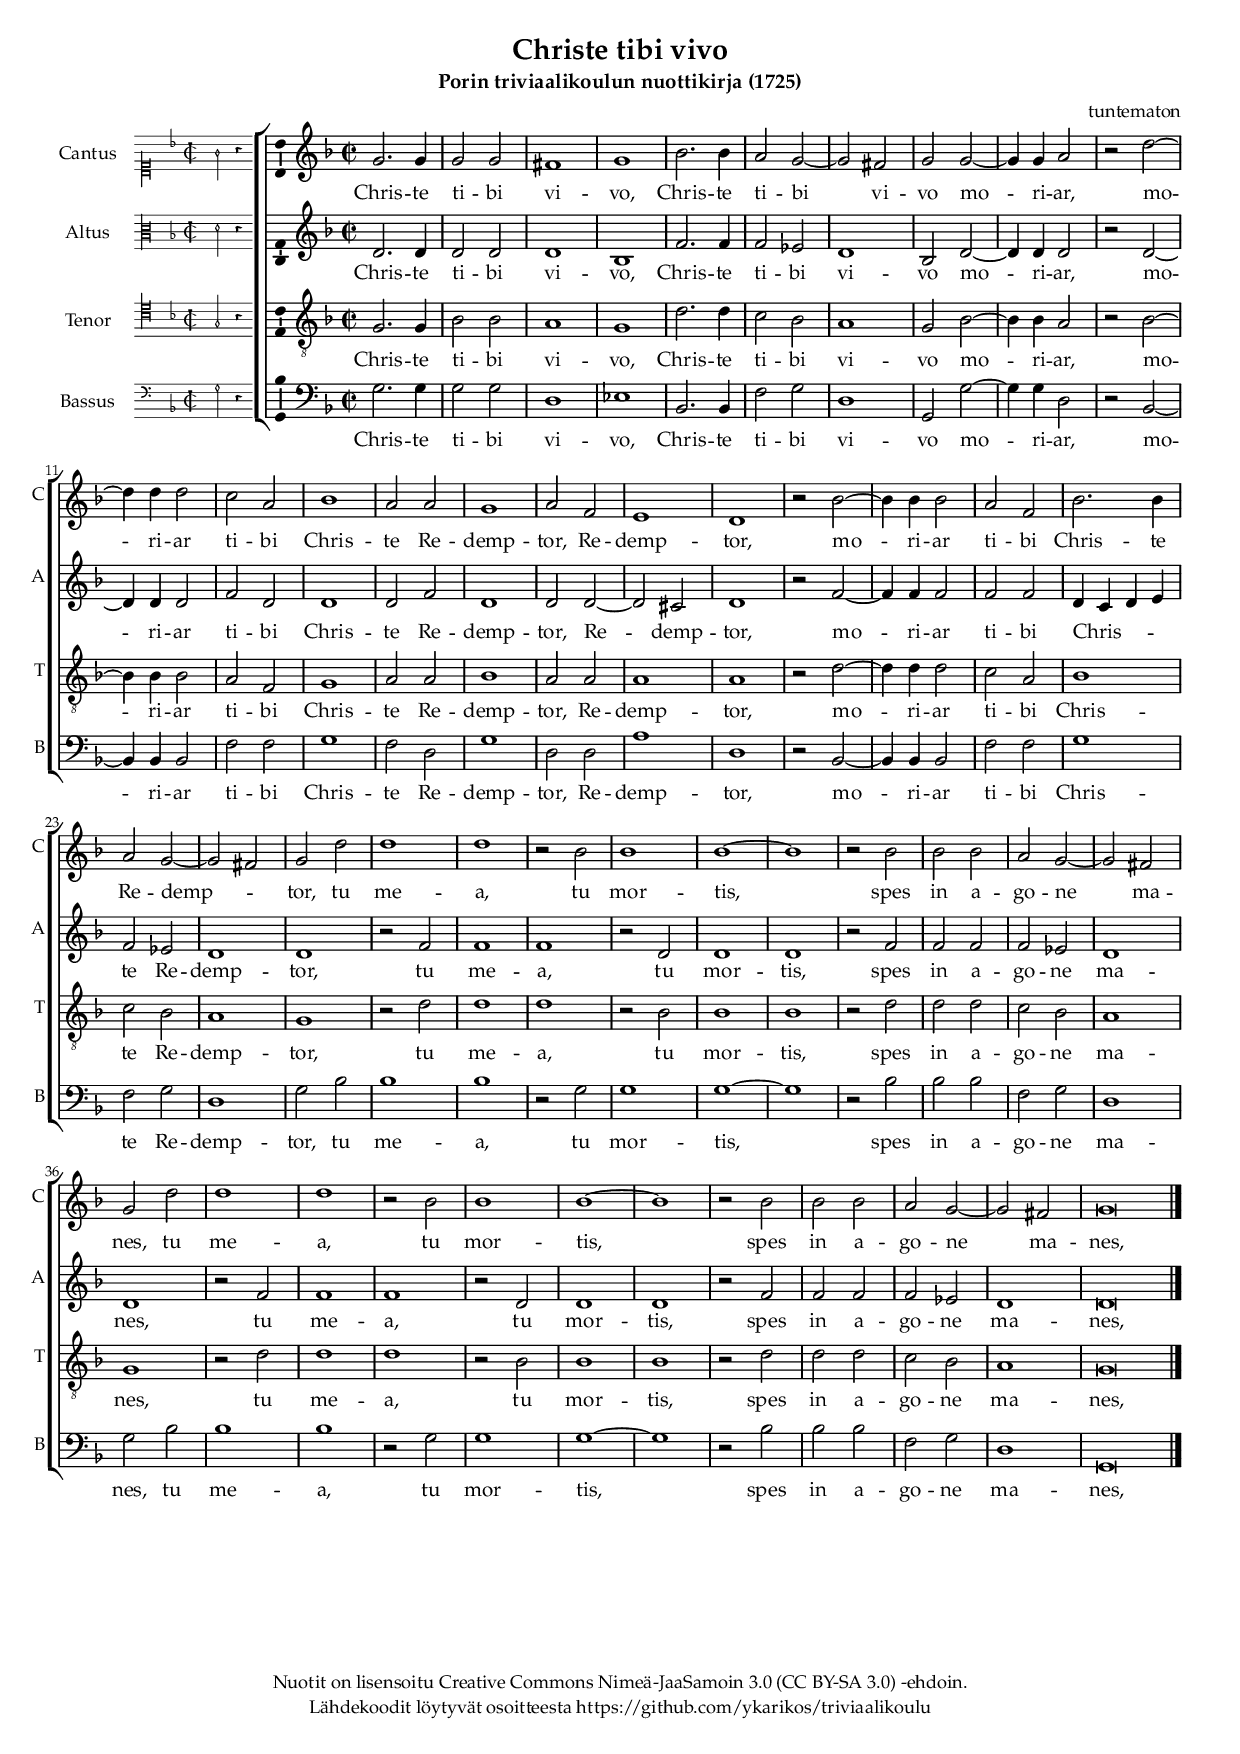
\version "2.19.49"
\include "suomi.ly"

#(set-global-staff-size 16)

global = {
%  \numericTimeSignature
  \time 2/2
%  \autoBeamOff
  \key d \minor
  \set Staff.midiInstrument = #"voice oohs"
}

SopranoMusic = \relative c'' {
  \set Staff.instrumentName = #"Cantus"
  \set Staff.shortInstrumentName = "C"

  \incipit { \clef "mensural-c1" \key d \minor \time 2/2 g'2 r4 }


  g2. g4 | g2 g | fis1 | g | b2. b4 | a2 g~ |
  g fis | g g~ | g4 g a2 | r d~ | d4 d d2 | c a |
  b1 | a2 a | g1 | a2 f | e1 | d | r2 b'~ | b4 b b2 |
% 2
  a f | b2. b4 | a2 g~( | g fis) | g d' | d1 | d |
  r2 b | b1 | b1~ | b | r2 b | b b | a g~ | g fis |
  g d' | d1 | d | r2 b | b1 | b~ | b |
  r2 b | b b | a g~ | g fis |
  \time 4/2
  \once \override Staff.TimeSignature.break-visibility = ##(#t #f #t)
  g\breve \bar "|."
}

stanzaOneLyrics = \lyricmode {
	Chris -- te ti -- bi vi -- vo,
	Chris -- te ti -- bi vi -- vo mo -- ri -- ar,
	mo -- ri -- ar ti -- bi Chris -- te Re -- demp -- tor,
	Re -- demp -- tor,
	mo -- ri -- ar ti -- bi Chris -- te Re -- demp -- tor,
	tu me -- a, tu mor -- tis,
	spes in a -- go -- ne ma -- nes,
	tu me -- a, tu mor -- tis,
	spes in a -- go -- ne ma -- nes,
}

AltoMusic = \relative c' {
  \set Staff.instrumentName = #"Altus"
  \set Staff.shortInstrumentName = "A"

  \incipit { \clef "mensural-c3" \key d \minor \time 2/2 d'2 r4 }

  d2. d4 | d2 d | d1 | b | f'2. f4 | f2 es |
  d1 | b2 d~ | d4 d d2 | r2 d~ | d4 d d2 | f d |
  d1 | d2 f | d1 | d2 d~ | d cis | d1 | r2 f~ | f4 f f2 |
% 2
  f f | d4( c d e) | f2 es | d1 | d | r2 f | f1 |
  f | r2 d | d1 | d | r2 f | f f | f es | d1 |
  d | r2 f | f1 | f | r2 d | d1 | d | r2 f | f f | f es | d1 |
  \time 4/2
  \once \override Staff.TimeSignature.break-visibility = ##(#t #f #t)
  d\breve
}

TenoreMusic = \relative c' {
  \set Staff.instrumentName = #"Tenor"
  \set Staff.shortInstrumentName = "T"

  \incipit { \clef "mensural-c4" \key d \minor \time 2/2 g2 r4 }

  \clef "treble_8"
  g2. g4 | b2 b | a1 | g | d'2. d4 | c2 b |
  a1 | g2 b~ | b4 b a2 | r b~ | b4 b b2 | a f |
  g1 | a2 a | b1 | a2 a | a1 | a | r2 d~ | d4 d d2 |
% 2
  c a | b1 | c2 b | a1 | g | r2 d' | d1 |
  d | r2 b | b1 | b | r2 d | d d | c b | a1
  g | r2 d' | d1 |
  d | r2 b | b1 | b | r2 d | d d | c b | a1
  \time 4/2
  \once \override Staff.TimeSignature.break-visibility = ##(#t #f #t)
  g\breve
}

BassMusic = \relative c' {
  \set Staff.instrumentName = #"Bassus"
  \set Staff.shortInstrumentName = "B"

  \incipit { \clef "mensural-f" \key d \minor \time 2/2 g2 r4 }

  \clef bass
  g2. g4 | g2 g | d1 | es | b2. b4 | f'2 g |
  d1 | g,2 g'~ | g4 g d2 | r2 b~ | b4 b b2 | f' f |
  g1 | f2 d | g1 | d2 d | a'1 | d, | r2 b~ | b4 b  b2 |
% 2
  f' f | g1 | f2 g | d1 | g2 b | b1 | b |
  r2 g | g1 | g~ | g | r2 b | b b | f g | d1 |
  g2  b | b1 | b |
  r2 g | g1 | g~ | g | r2 b | b b | f g | d1 |
  \time 4/2
  \once \override Staff.TimeSignature.break-visibility = ##(#t #f #t)
  g,\breve
}

\include "christe-tibi-vivo.header.ily"

\header {
  title = "Christe tibi vivo"
}


\score {
  \new ChoirStaff <<
    \new Staff <<
      \new Voice = "Soprano" {
		\global
        \SopranoMusic
      }
     \new Lyrics \lyricsto "Soprano" {
       \stanzaOneLyrics
     }
    >>
    \new Staff <<
      \new Voice = "Alto" {
        \global
        \AltoMusic
      }
     \new Lyrics \lyricsto "Alto" {
       \stanzaOneLyrics
     }
    >>
    \new Staff <<
      \new Voice = "Tenore" {
        \global
        \TenoreMusic
      }
      \new Lyrics \lyricsto "Tenore" {
       \stanzaOneLyrics
      }
    >>
    \new Staff <<
      \new Voice = "Bass" {
        \global
        \BassMusic
      }
      \new Lyrics \lyricsto "Bass" {
       \stanzaOneLyrics
      }
    >>
  >>
  \midi {
    \tempo 4 = 160
  }
  \layout {
    \context {
      \Voice
      \consists "Ambitus_engraver"
		\hide Slur
    }
    indent = 3.5\cm
    incipit-width = 2\cm
    \context {
     \Staff \RemoveEmptyStaves
    }
    \context {
     \Score
     \override VerticalAxisGroup.remove-first = ##t
    }
  }
}
